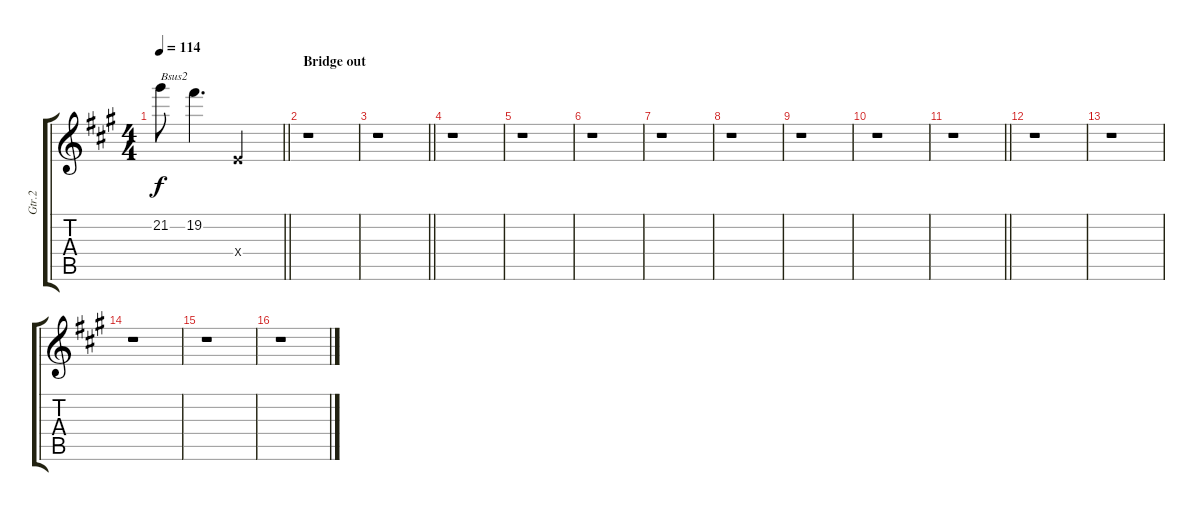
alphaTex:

\track ("Gtr.2" "Gtr.2") {instrument distortionguitar}
\staff {score tabs}
\tuning (E4 B3 G3 D3 A2 E2) {hide}
\ts (4 4)
\tempo 114
\clef g2
\barLineRight lightlight
\ks f#minor
21.2{t}.8{txt "Bsus2" dy f} 19.2.4{d} 2.4{x}.2 |
\section ("" "Bridge out")
r.1 |
\barLineRight lightlight
r.1 |
r.1 |
r.1 |
r.1 |
r.1 |
r.1 |
r.1 |
r.1 |
\barLineRight lightlight
r.1 |
r.1 |
r.1 |
r.1 |
r.1 |
r.1
